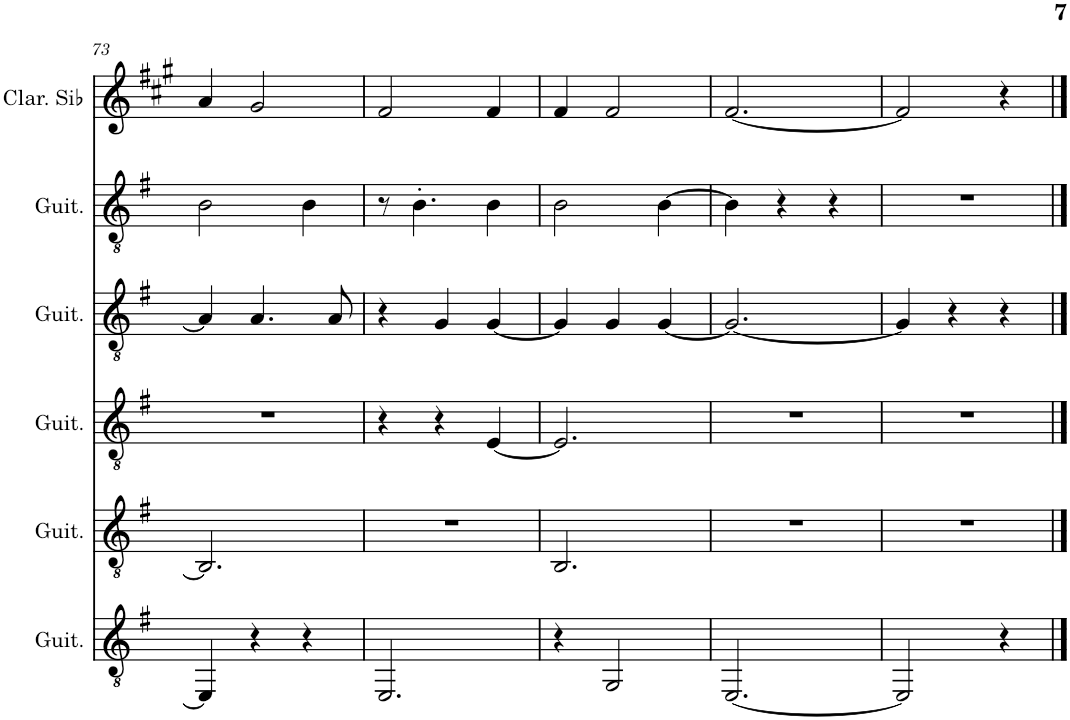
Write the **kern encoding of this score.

**kern	**kern	**kern	**kern	**kern	**kern
*part6	*part5	*part4	*part3	*part2	*part1
*staff6	*staff5	*staff4	*staff3	*staff2	*staff1
*I"Guitare classique	*I"Guitare classique	*I"Guitare classique	*I"Guitare classique	*I"Guitare classique	*I"Clarinette en Sib
*I'Guit.	*I'Guit.	*I'Guit.	*I'Guit.	*I'Guit.	*I'Clar. Sib
!!LO:PB:g=z
*clefGv2	*clefGv2	*clefGv2	*clefGv2	*clefGv2	*clefG2
*	*	*	*	*	*Trd1c2
*k[f#]	*k[f#]	*k[f#]	*k[f#]	*k[f#]	*k[f#c#g#]
*M3/4	*M3/4	*M3/4	*M3/4	*M3/4	*M3/4
=73	=73	=73	=73	=73	=73
4EE/]	2.BB/]	2.r	4A/]	2B\	4a/
4r	.	.	4.A/	.	2g#/
4r	.	.	.	4B\	.
.	.	.	8A/	.	.
=74	=74	=74	=74	=74	=74
2.EE/	2.r	4r	4r	8r	2f#/
.	.	.	.	4.B'\	.
.	.	4r	4G/	.	.
.	.	[4E/	[4G/	4B\	4f#/
=75	=75	=75	=75	=75	=75
4r	2.BB/	2.E/]	4G/]	2B\	4f#/
2GG/	.	.	4G/	.	2f#/
.	.	.	[4G/	[4B\	.
=76	=76	=76	=76	=76	=76
[2.EE/	2.r	2.r	2.G/_	4B\]	[2.f#/
.	.	.	.	4r	.
.	.	.	.	4r	.
=77	=77	=77	=77	=77	=77
2EE/]	2.r	2.r	4G/]	2.r	2f#/]
.	.	.	4r	.	.
4r	.	.	4r	.	4r
==	==	==	==	==	==
*-	*-	*-	*-	*-	*-
